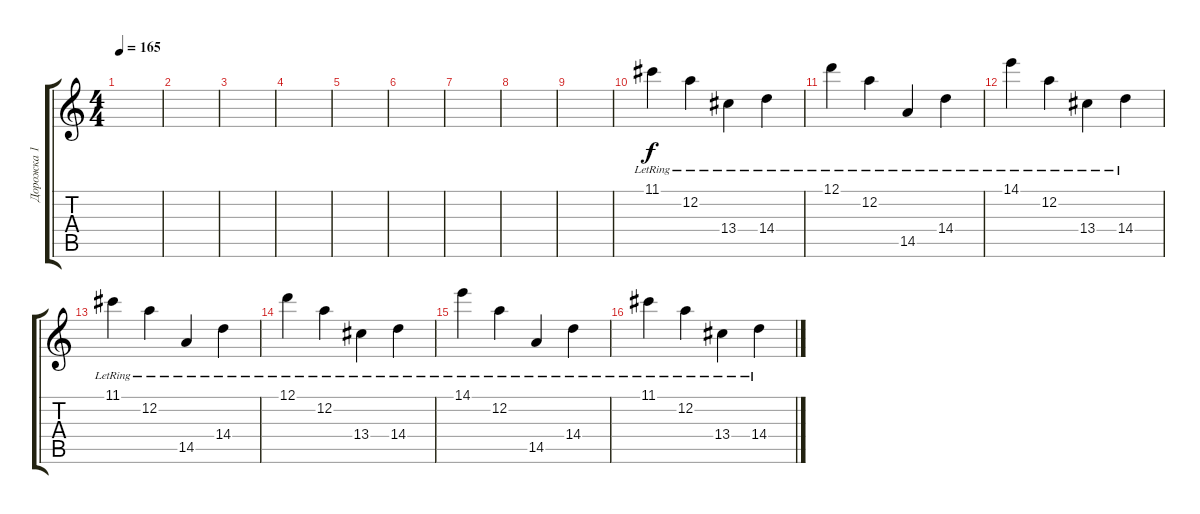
\track ("Дорожка 1" "Дорожка 1") {instrument electricguitarjazz}
\staff {score tabs}
\tuning (D4 A3 F3 C3 G2 C2) {hide}
\ts (4 4)
\tempo 165
\clef g2
\ks c
|
|
|
|
|
|
|
|
|
11.1{lr}.4 12.2{lr}.4 13.4{lr}.4 14.4{lr}.4 |
12.1{lr}.4 12.2{lr}.4 14.5{lr}.4 14.4{lr}.4 |
14.1{lr}.4 12.2{lr}.4 13.4{lr}.4 14.4{lr}.4 |
11.1{lr}.4 12.2{lr}.4 14.5{lr}.4 14.4{lr}.4 |
12.1{lr}.4 12.2{lr}.4 13.4{lr}.4 14.4{lr}.4 |
14.1{lr}.4 12.2{lr}.4 14.5{lr}.4 14.4{lr}.4 |
11.1{lr}.4 12.2{lr}.4 13.4{lr}.4 14.4{lr}.4
